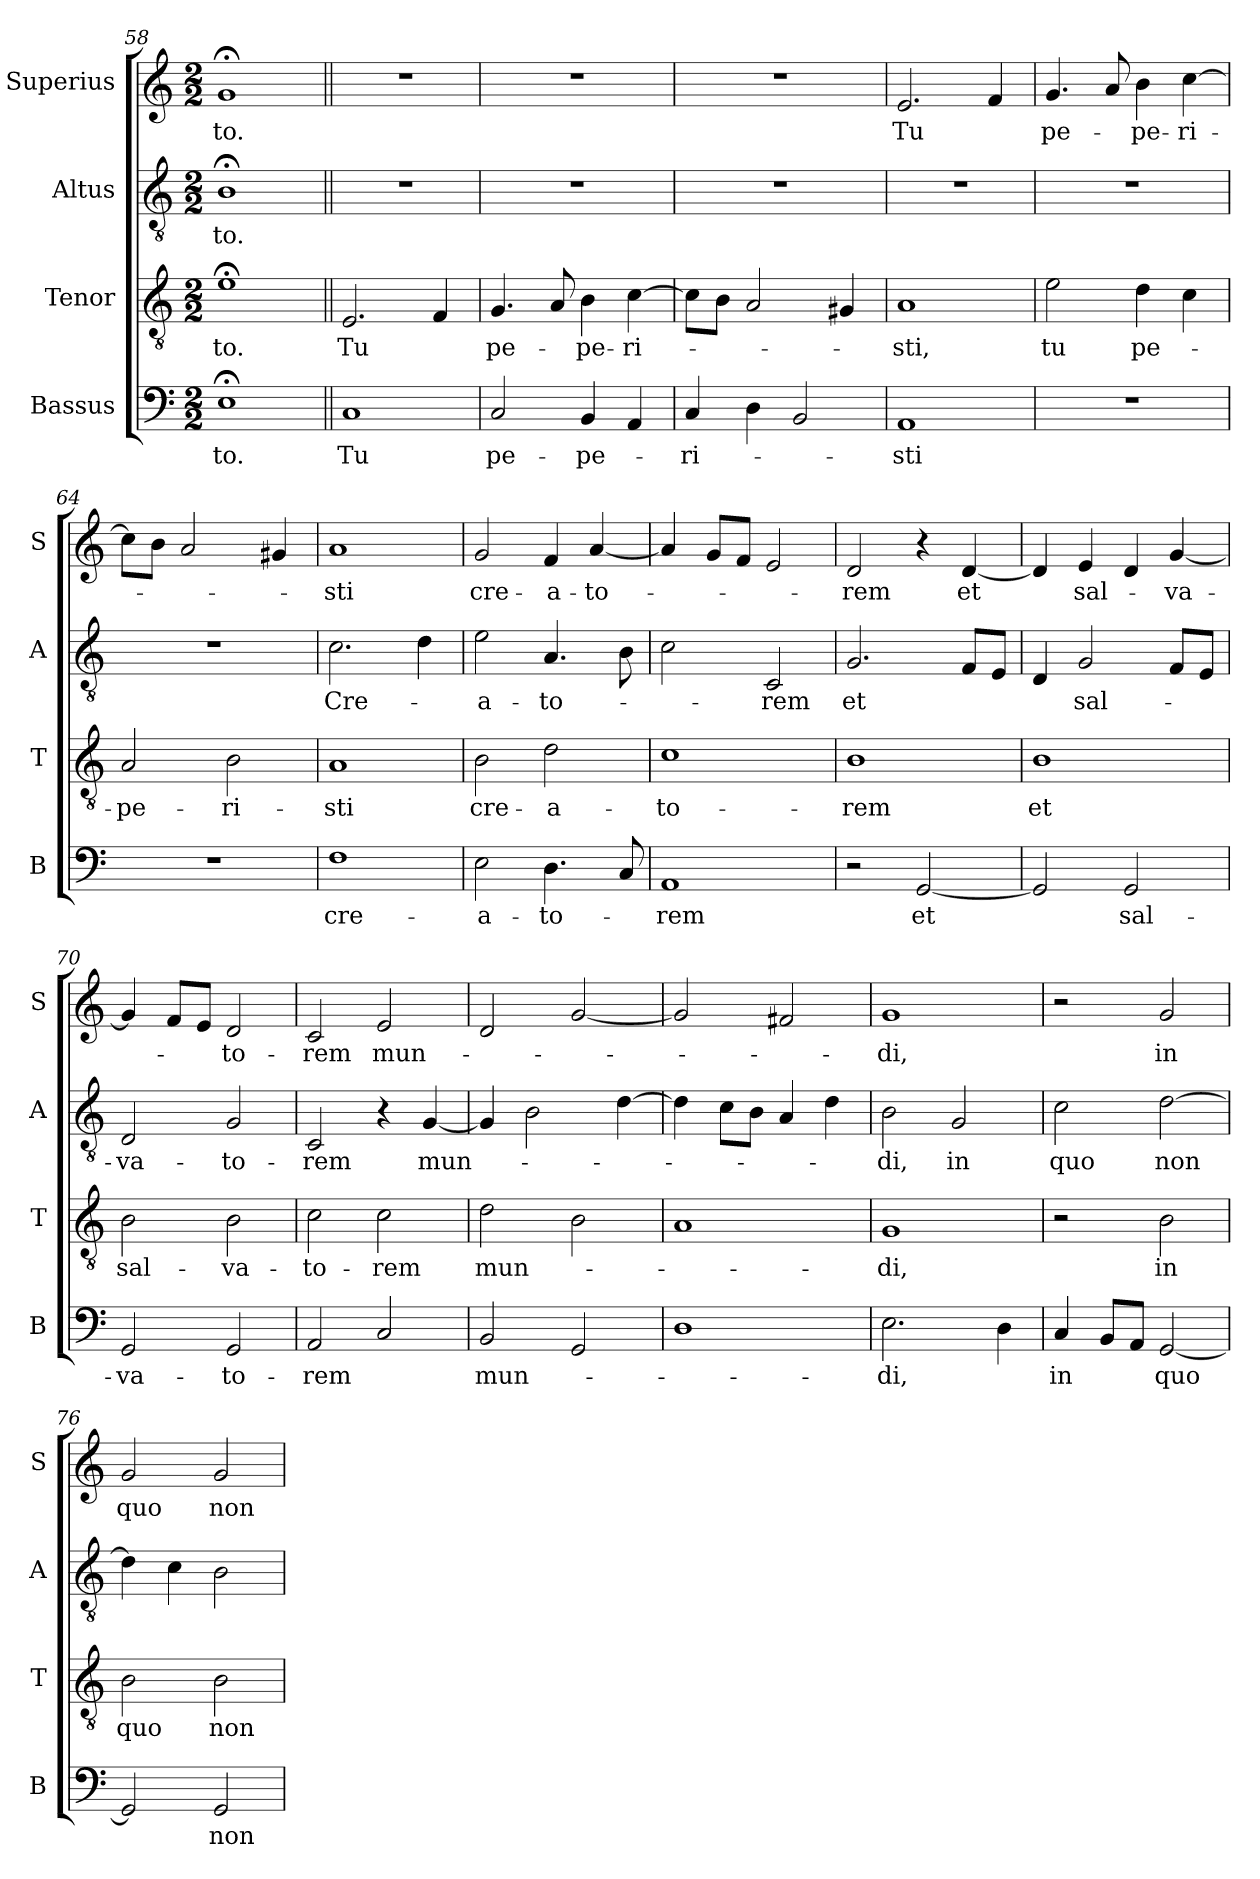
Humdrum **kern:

**kern	**text	**kern	**text	**kern	**text	**kern	**text
*part4	*part4	*part3	*part3	*part2	*part2	*part1	*part1
*staff4	*staff4	*staff3	*staff3	*staff2	*staff2	*staff1	*staff1
*I"Bassus	*	*I"Tenor	*	*I"Altus	*	*I"Superius	*
*I'B	*	*I'T	*	*I'A	*	*I'S	*
*clefF4	*	*clefGv2	*	*clefGv2	*	*clefG2	*
*k[]	*	*k[]	*	*k[]	*	*k[]	*
*M2/2	*	*M2/2	*	*M2/2	*	*M2/2	*
=58	=58	=58	=58	=58	=58	=58	=58
1E;<	-to.	1e;<	-to.	1B;<	-to.	1g;<	-to.
=59||	=59||	=59||	=59||	=59||	=59||	=59||	=59||
1C	Tu	2.E	Tu	1r	.	1r	.
.	.	4F	.	.	.	.	.
=60	=60	=60	=60	=60	=60	=60	=60
2C	pe-	4.G	pe-	1r	.	1r	.
.	.	8A	.	.	.	.	.
4BB	-pe-	4B	-pe-	.	.	.	.
4AA	.	[4c	-ri-	.	.	.	.
=61	=61	=61	=61	=61	=61	=61	=61
4C	-ri-	8c\L]	.	1r	.	1r	.
.	.	8B\J	.	.	.	.	.
4D	.	2A	.	.	.	.	.
2BB	.	.	.	.	.	.	.
.	.	4G#X	.	.	.	.	.
=62	=62	=62	=62	=62	=62	=62	=62
1AA	-sti	1A	-sti,	1r	.	2.e	Tu
.	.	.	.	.	.	4f	.
=63	=63	=63	=63	=63	=63	=63	=63
!	!	!	!LO:LY:i	!	!	!	!
1r	.	2e	tu	1r	.	4.g	pe-
.	.	.	.	.	.	8a	.
!	!	!	!LO:LY:i	!	!	!	!
.	.	4d	pe-	.	.	4b	-pe-
.	.	4c	.	.	.	[4cc	-ri-
=64	=64	=64	=64	=64	=64	=64	=64
!	!	!	!LO:LY:i	!	!	!	!
1r	.	2A	-pe-	1r	.	8ccL]	.
.	.	.	.	.	.	8bJ	.
.	.	.	.	.	.	2a	.
!	!	!	!LO:LY:i	!	!	!	!
.	.	2B	-ri-	.	.	.	.
.	.	.	.	.	.	4g#X	.
=65	=65	=65	=65	=65	=65	=65	=65
!	!	!	!LO:LY:i	!	!	!	!
1F	cre-	1A	-sti	2.c	Cre-	1a	-sti
.	.	.	.	4d	.	.	.
=66	=66	=66	=66	=66	=66	=66	=66
2E	-a-	2B	cre-	2e	-a-	2g	cre-
4.D	-to-	2d	-a-	4.A	-to-	4f	-a-
.	.	.	.	.	.	[4a	-to-
8C	.	.	.	8B	.	.	.
=67	=67	=67	=67	=67	=67	=67	=67
1AA	-rem	1c	-to-	2c	.	4a]	.
.	.	.	.	.	.	8gL	.
.	.	.	.	.	.	8fJ	.
.	.	.	.	2C	-rem	2e	.
=68	=68	=68	=68	=68	=68	=68	=68
2r	.	1B	-rem	2.G	et	2d	-rem
[2GG	et	.	.	.	.	4r	.
.	.	.	.	8FL	.	[4d	et
.	.	.	.	8EJ	.	.	.
=69	=69	=69	=69	=69	=69	=69	=69
2GG]	.	1B	et	4D	.	4d]	.
.	.	.	.	2G	sal-	4e	sal-
2GG	sal-	.	.	.	.	4d	.
.	.	.	.	8FL	.	[4g	-va-
.	.	.	.	8EJ	.	.	.
=70	=70	=70	=70	=70	=70	=70	=70
2GG	-va-	2B	sal-	2D	-va-	4g]	.
.	.	.	.	.	.	8fL	.
.	.	.	.	.	.	8eJ	.
2GG	-to-	2B	-va-	2G	-to-	2d	-to-
=71	=71	=71	=71	=71	=71	=71	=71
2AA	-rem	2c	-to-	2C	-rem	2c	-rem
2C	.	2c	-rem	4r	.	2e	mun-
.	.	.	.	[4G	mun-	.	.
=72	=72	=72	=72	=72	=72	=72	=72
2BB	mun-	2d	mun-	4G]	.	2d	.
.	.	.	.	2B	.	.	.
2GG	.	2B	.	.	.	[2g	.
.	.	.	.	[4d	.	.	.
=73	=73	=73	=73	=73	=73	=73	=73
1D	.	1A	.	4d]	.	2g]	.
.	.	.	.	8cL	.	.	.
.	.	.	.	8BJ	.	.	.
.	.	.	.	4A	.	2f#X	.
.	.	.	.	4d	.	.	.
=74	=74	=74	=74	=74	=74	=74	=74
2.E	-di,	1G	-di,	2B	-di,	1g	-di,
.	.	.	.	2G	in	.	.
4D	.	.	.	.	.	.	.
=75	=75	=75	=75	=75	=75	=75	=75
4C	in	2r	.	2c	quo	2r	.
8BBL	.	.	.	.	.	.	.
8AAJ	.	.	.	.	.	.	.
[2GG	quo	2B	in	[2d	non	2g	in
=76	=76	=76	=76	=76	=76	=76	=76
2GG]	.	2B	quo	4d]	.	2g	quo
.	.	.	.	4c	.	.	.
2GG	non	2B	non	2B	.	2g	non
=	=	=	=	=	=	=	=
*-	*-	*-	*-	*-	*-	*-	*-
